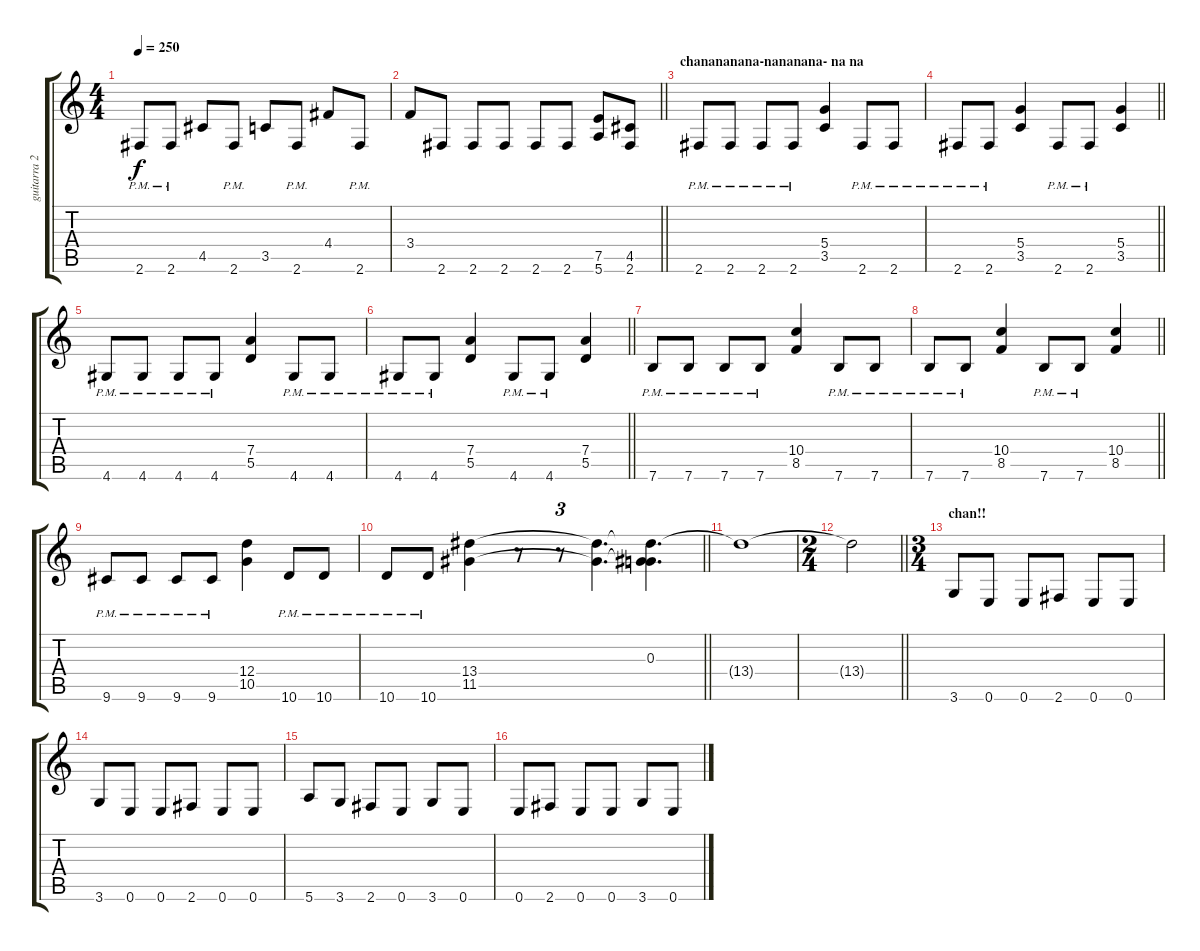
\track ("guitarra 2" "guitarra 2") {instrument overdrivenguitar}
\staff {score tabs}
\tuning (E4 B3 G3 D3 A2 E2) {hide}
\ts (4 4)
\tempo 250
\clef g2
\ks c
2.6{pm}.8{dy f} 2.6{pm}.8 4.5.8 2.6{pm}.8 3.5.8 2.6{pm}.8 4.4.8 2.6{pm}.8 |
\barLineRight lightlight
3.4.8 2.6.8 2.6.8 2.6.8 2.6.8 2.6.8 (7.5 5.6).8 (4.5 2.6).8 |
\section ("" "chanananana-nananana- na na")
2.6{pm}.8 2.6{pm}.8 2.6{pm}.8 2.6{pm}.8 (5.4 3.5).4 2.6{pm}.8 2.6{pm}.8 |
\barLineRight lightlight
2.6{pm}.8 2.6{pm}.8 (5.4 3.5).4 2.6{pm}.8 2.6{pm}.8 (5.4 3.5).4 |
4.6{pm}.8 4.6{pm}.8 4.6{pm}.8 4.6{pm}.8 (7.4 5.5).4 4.6{pm}.8 4.6{pm}.8 |
\barLineRight lightlight
4.6{pm}.8 4.6{pm}.8 (7.4 5.5).4 4.6{pm}.8 4.6{pm}.8 (7.4 5.5).4 |
7.6{pm}.8 7.6{pm}.8 7.6{pm}.8 7.6{pm}.8 (10.4 8.5).4 7.6{pm}.8 7.6{pm}.8 |
\barLineRight lightlight
7.6{pm}.8 7.6{pm}.8 (10.4 8.5).4 7.6{pm}.8 7.6{pm}.8 (10.4 8.5).4 |
9.6{pm}.8 9.6{pm}.8 9.6{pm}.8 9.6{pm}.8 (12.4 10.5).4 10.6{pm}.8 10.6{pm}.8 |
\barLineRight lightlight
10.6{pm}.8 10.6{pm}.8 (13.4 11.5).4 r.8 r.8{tu (3 2)} (13.4{t} 11.5{t}).4{d} (0.3 13.4{t} 11.5{t}).4{d} |
13.4{t}.1 |
\ts (2 4)
\barLineRight lightlight
13.4{t}.2 |
\ts (3 4)
\section ("" "chan!!")
3.6.8 0.6.8 0.6.8 2.6.8 0.6.8 0.6.8 |
3.6.8 0.6.8 0.6.8 2.6.8 0.6.8 0.6.8 |
5.6.8 3.6.8 2.6.8 0.6.8 3.6.8 0.6.8 |
0.6.8 2.6.8 0.6.8 0.6.8 3.6.8 0.6.8
